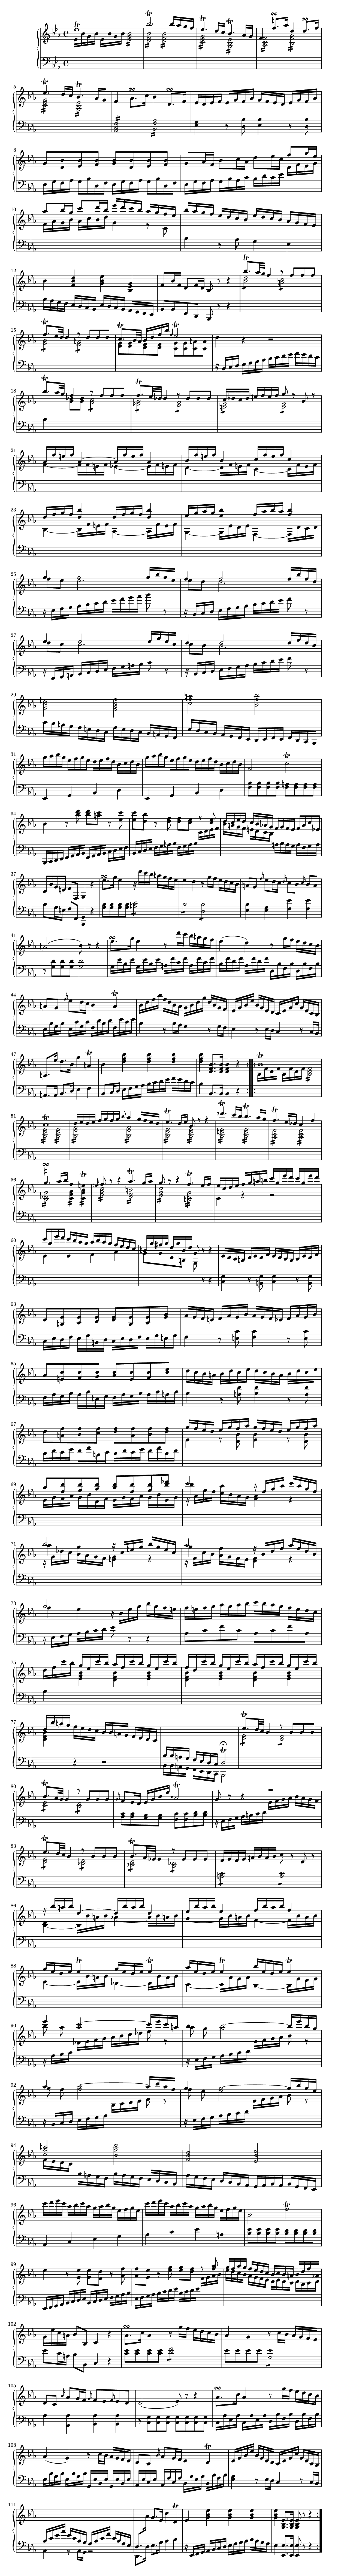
\version "2.24.0"
\include "../../../../stylesheets/annotation.ly"
\include "../../../../stylesheets/score.ly"
\include "../../../../stylesheets/typography.ly"

piece = "Allegro assai"

global = {
  \time 4/4
  \key es \major
}

upVoice = \new Voice {
  \relative c' {
    \repeat volta 2 {
      \clef "treble"
      \voiceOne es'1 \trill |
      bes'2. \trill bes16 as g f |
      es4. \trill d16 c bes4. \trill as16 g |
      f4 \once \override TextScript.script-priority = #-100 f'8. \turn ^\markup \natural as16 d,4 d8. \turn f16 |
      es4. \trill d16 c bes4. \trill as16 g \oneVoice |
      f4 as8. \turn c16 bes4 d,8. \turn f16 |
      es16 d es f es g f as g f es d es g f as |
      g8 <bes d,> <bes es,> <bes f> <bes g> <bes d, > <bes es,> <bes f> |
      g8 as16 f bes8 c16 as d8 es16 c \voiceOne f8 g16 es |
      as8 bes16 g c8 d16 bes es d c bes as g f es |
      bes'16 as g f es d c bes es d c bes as g f es \oneVoice |
      bes'4 <d bes f> <es bes g> <g, es bes> |
      f8 bes16 f d8 f16 d bes8 r r4 |
      \voiceOne bes''8. \trill as32 g f4 r8 f f f |
      f8. \trill es32 d d4 r8 d d d |
      c8. \trill bes32 as bes16 d f bes \grace f4 es2 \trill \oneVoice |
      d4 r r2 |
      \voiceOne bes'8. \trill as32 g f4 r8 f f f |
      f8. \trill es32 des des4 r8 des des des |
      c16 des c des e f e f g8 r bes, r |
      as16 f' e f as,4 ~ 16 f' e f as,4 |
      bes16 f' e f bes,4 c16 f e f c4 |
      d16 f g f <bes d,>4 d,16 f g f <bes d,>4 |
      es,16 g as g <bes es,>4 f16 as bes as <bes f>4 \oneVoice |
      << { g4 g2 g16 bes g es } \\ { f8 es es2. } >> |
      << { f4 f2 f16 bes f d } \\ { es8 d d2. } >> |
      << { es4 es2 es16 g es c } \\ { d8 c c2. } >> |
      << { d4 d2 d16 f d bes } \\ { c8 bes bes2. } >> |
      <e c g>2 <f c as f> |
      <a f c>2 <bes f bes,> |
      g16 as bes g es f g es d es f d bes c d bes |
      g'16 as bes g es f g es d es f d bes c d bes |
      f2 c' \trill |
      bes4 r8 <d' bes> <d bes> <c a> r <c es,> |
      <c es,>8 <bes d,> r <f d> <f d> <es c> \voiceOne r <es c> |
      d16 c es d c bes as g \oneVoice f g f e f as c es, |
      d16 bes' g e f8 f, g4 r |
      es''8. \turn g16 es4 r16 d' c bes a g f es |
      es4 d r8 g16 f es d c bes |
      a8 g \grace f'16 es8 d16 c \grace d16 c8 [ bes ] \grace c16 bes8 [ a ] |
      a2 ( bes8 ) r r4 |
      es8. \turn g16 es4 r8 d'16 c bes a g f |
      es4 ( d ) r8 g16 f es d c bes |
      a8 g \grace f'16 es8 d16 c bes4 a \trill |
      bes16 d f bes f d bes as g bes d g d bes g f |
      es16 g bes es bes g es d c es g c g es c bes |
      a8. es''16 d8. bes16 g'4 a, \trill |
      bes4 <bes' f d>4 <bes f d> <bes f d> |
      <bes f d>4 <bes, f d>8. <bes f d>16 <bes f d>4 r |
    }
    \repeat volta 2 {
      \voiceOne bes1 \trill |
      c1 \trill |
      d16 es d es f g f g \grace bes8 as4 g16 f es d |
      es4. \trill d16 es bes8 r r4 |
      des'4. \trill c16 bes bes4. \trill as16 g |
      f4. \trill es16 des c4 f |
      \once \override TextScript.script-priority = #-100 g4. \turn ^\markup \sharp as16 bes f4 e \trill |
      \grace e16 f8 r r4 as4. \trill g16 as |
      g8 r r4 f4. \trill es16 f |
      es16 c d es f g a b c g es' d c g es' d |
      c16 g es' d c bes as g as bes as g f es d c |
      b16 g' fis g d g b, d g,8 \oneVoice r r4 |
      es16 d c b d es d f es d c b c es d f |
      es8 <g b,> <g c,> <g d> <g es> <g b,> <g c,> <bes g> |
      as16 g f e f as g bes as g f es f as g bes |
      as8 <c e,> <c f,> <c g> <c as> <c e,> <c f,> <c es> |
      d16 c bes a bes d c es d c bes a bes d c es |
      d8 <f a,>8 <f bes,> <f c> <f d> <f a,> <f bes,> <f d> |
      \voiceOne g16 f es d es g f as g f es d es g f as |
      g8 <bes d,> <bes es,> <bes f> <bes g> <bes d,> <bes es,> <bes des> |
      << { c2 } \\ { bes4 as } >> r16 d, f as c as f d |
      << { bes'2 } \\ { as4 g } >> r16 c, e g bes g e c |
      << { as'2 } \\ { g4 f } >> r16 bes, d f as f d bes \oneVoice |
      << { g'2 } \\ { f4 es } >> r16 bes es g bes g f e |
      f16 e f g as g as bes c bes as g f e d c |
      d16 f c' bes \voiceOne g es c' bes as f c' bes g es c' bes |
      f16 d c' bes g es c' bes as f c' bes g es c' bes |
      d,16 bes' a g \oneVoice f es d c bes bes a g f es d c |
      \change Staff = "down" \voiceOne bes16 bes a g f es d c d2 \trill \fermata |
      \change Staff = "up" es''8. \trill d32 c bes4 r8 bes bes bes |
      bes8. \trill as32 g g4 r8 g g g \oneVoice |
      \grace g16 f8 es16 d es g bes es \grace bes4 as2 \trill |
      g8 r r4 \voiceOne r2 |
      es'8. \trill d32 c bes4 r8 bes bes bes |
      bes8. \trill as32 ges32 ges4 r8 ges ges ges \oneVoice |
      f16 g f g a bes a bes c8 r es, r |
      \voiceOne r16 bes'' a bes d,4 ~ 16 bes' a bes d,4 |
      es16 bes' as bes es,4 f16 bes as bes f4 |
      g16 es d es es4 \trill g16 es d es es4 \trill |
      as16 es d es es4 \trill bes'16 es, d es es4 \trill \oneVoice |
      << { es'4 } \\ { bes8 as } >> \voiceOne <c as>2 ~ c16 es c a \oneVoice |
      << { bes4 } \\ { as8 g } >> <bes g>2 ~ \voiceOne bes16 es bes g \oneVoice |
      << { as4 } \\ { g8 f } >> <as f>2 ~ \voiceOne as16 c as f \oneVoice |
      << { g4 } \\ { f8 es } >> <g es>2 ~ \voiceOne g16 bes g es |
      <a f c>2 \oneVoice <bes f bes,> |
      <d, bes f>2 <es bes es,> |
      c'16 d es c as bes c as g as bes g es f g es |
      c'16 d es c as bes c as g as bes g es f g es |
      bes2 f' \trill |
      es4 r8 <es g,> <es g,> <d f,> r <f as,> |
      <f as,>8 <es g,> r <g es> <g es> <f d> \voiceOne r <as f> |
      g16 f as g f es d c bes c bes a bes d f as, \oneVoice |
      g16 es' c a bes8 bes, c4 r |
      as'8. \turn c16 as4 r8 g'16 f es d c bes |
      as4 g r8 c16 bes as g f es |
      d8 c \grace bes'16 as8 g16 f \grace g16 f8 es \grace f16 es8 d |
      d2 ( es8 ) r r4 |
      as8. \turn c16 as4 r8 g'16 f es d c bes |
      as4 ( g ) r8 c16 bes as g f es |
      d8 c \grace bes'16 as8 g16 f es4 d \trill |
      es16 g bes es bes g es d c es g c g es c bes |
      \change Staff = "down" \voiceOne as16 c es as es c as g f as c f c as f es |
      d8. \change Staff = "up" \oneVoice as''16 g8. es16 c'4 d, \trill |
      es4 <es' bes g> <es bes g> <es bes g> |
      <es bes g>4 <es, bes g>8. <es bes g>16 <es bes g>8 r8 r4 |
    }
  }
}

downVoice = \new Voice {
  \relative c {
    \repeat volta 2 {
      \clef "bass"
      \change Staff = "up" \voiceTwo es'16 bes' g bes es, bes' g bes \repeat tremolo 8 <bes g es>16 |
      \repeat tremolo 8 <bes f d>16 \repeat tremolo 8 <bes f d> |
      \repeat tremolo 8 <g es c>16 \repeat tremolo 8 <es bes g> |
      \repeat tremolo 8 <f c as>16 \repeat tremolo 8 <as f bes,> |
      \repeat tremolo 8 <g es c>16 \repeat tremolo 8 <es bes g> \change Staff = "down" \oneVoice |
      \repeat tremolo 8 <f, c as>16 \repeat tremolo 8 <as f bes,> |
      <g es>4 r8 <bes d,> <bes es,>4 r8 <bes d,> |
      es,16 g f as g bes d, f es g f as g bes d, f |
      es16 g f as g bes as c bes d c es \change Staff = "up" \voiceTwo d f es g |
      f16 as g bes as c bes d g,4 r8 c, \change Staff = "down" \oneVoice |
      bes4 r8 as g4 es |
      bes'16 as g f es d c bes es d c bes as g f es |
      bes'8 bes f d bes8 r r4 |
      \change Staff = "up" \voiceTwo \repeat tremolo 4 <d''' bes>8 \repeat tremolo 4 <c a> |
      \voiceTwo \repeat tremolo 4 <bes g>8 \repeat tremolo 4 <a f> |
      <g es>8 <g es> <f d> <f d> <g c,> <g c,> <a c,> <a c,> \change Staff = "down" \oneVoice |
      r16 bes,, c d es f g as bes c d es f es d c |
      bes4 \change Staff = "up" \voiceTwo <des' bes>8 <des bes> \repeat tremolo 4 <c as>8 |
      \repeat tremolo 4 <bes ges>8 \repeat tremolo 4 <as f> |
      \repeat tremolo 4 <g e>8 \repeat tremolo 4 <g e> |
      f4 ~ 16 f e f es4 ~ 16 f e f |
      d4 ~ 16 f e f c4 ~ 16 f e f |
      bes,4 ~ 16 f' e f as,4 ~ 16 f' e f |
      g,4 ~ 16 es' d es f,4 ~ 16 d' c d \change Staff = "down" \oneVoice |
      r16 es, f g as bes c d es f g as bes8 r |
      r16 bes,, c d es f g as bes c d es f8 r |
      r16 f,, g a bes c d es f g a bes c8 r |
      r16 bes, c d es f g as bes c d es f8 r |
      c16 bes a g f e d c f e d c bes a g f |
      es'16 d c bes as g f es d es f es f d c bes |
      es4 g bes d |
      es,4 g bes d |
      <bes' f>8 <bes f> <bes f> <bes f> <a f> <a f> <a f> <a f> |
      bes,,16 c d es f g as bes f g as bes c d es f |
      bes,16 c d es f g a bes f g a bes \change Staff = "up" \voiceTwo c d es f |
      bes16 a g f e d c bes \change Staff = "down" \oneVoice a bes a g a f g a |
      bes8 g16 e f8 f, <g bes,>4 r |
      <bes' g>8 <bes g> <bes g> <bes g> \repeat tremolo 4 <c a>8
      \repeat tremolo 4 bes8 \repeat tremolo 4 <bes d,>8 |
      <bes es,>4 <g es> <es' f,> <es f,> |
      r8 <d g,> <d g,> <d g,> <d g,>2 |
      g,16 es' bes es g,16 es' bes es a, f' c f a, f' c f |
      bes,16 f' d f as, f' d f d, bes' f bes d, bes' f bes |
      es,16 bes' g bes es, c' g c f, d' bes d f, es' c es |
      bes4 r8 bes16 as g4 r8 g16 f |
      es4 r8 es16 d c4 r8 c16 bes |
      a8. a16 bes8. d16 es4 f |
      bes,8 c16 d es f g as bes c d es f es d c |
      bes4 bes,8. bes16 bes4 r4 |
    }
    \repeat volta 2 {
      \change Staff = "up" \voiceTwo bes'16 f' d f bes, f' d f \repeat tremolo 8 <f d bes> |
      \repeat tremolo 8 <g es bes>16 \repeat tremolo 8 <g es bes> |
      \repeat tremolo 8 <as f bes,>16 \repeat tremolo 8 <as f bes,> |
      \repeat tremolo 8 <g es bes>16 \repeat tremolo 8 <g es bes> |
      \repeat tremolo 8 <g e bes>16 \repeat tremolo 8 <g e bes> |
      \repeat tremolo 8 <f c as>16 \repeat tremolo 8 <f c as> |
      \repeat tremolo 8 <g des bes>16 \repeat tremolo 4 <as f c> \repeat tremolo 4 <bes g c,> |
      \repeat tremolo 8 <c as f>16 \repeat tremolo 8 <b f d> |
      \repeat tremolo 8 <c g es>16 \repeat tremolo 8 <g d b> |
      c,4 r r2 |
      es4 es f as |
      g8 g d b g \change Staff = "down" \oneVoice r r4 |
      <g c,>4 r8 <g b,>8 <g c,>4 r8 <g b,> |
      c,16 es d f es g b, d c es d f es g e g |
      f4 r8 <c' e,> <c f,>4 r8 <c e,> |
      f,16 as g bes as c e, g f as g bes as c a c |
      bes4 r8 <f' a,> <f bes,>4 r8 <f a,> |
      bes,16 d c es d f a, c bes d c es d f bes, d |
      \change Staff = "up" \voiceTwo es4 r8 <bes' d,> <bes es,>4 r8 <bes d,> |
      es,16 g f as g bes d, f es g f as g bes es, g |
      r16 as es' d c bes as g <as f>4 r |
      r16 g des' c bes as g f <g e>4 r |
      r16 f c' bes as g f es <f d>4 r \change Staff = "down" \oneVoice |
      r16 es, f g as bes c d es8 r r4 |
      as,8 c f c as c f as, |
      bes4 \change Staff = "up" \voiceTwo <bes' g es> <bes f d> <bes g es> |
      <bes f d>4 <bes g es> <bes f d> <bes g es> |
      <bes f d>4 \change Staff = "down" \oneVoice r4 r2 |
      \voiceTwo bes,,16 bes a g f es d c bes2 |
      \change Staff = "up" \repeat tremolo 4 <g''' es>8 \repeat tremolo 4 <f d> |
      \repeat tremolo 4 <es c>8 \repeat tremolo 4 <d bes> \change Staff = "down" \oneVoice |
      <c as>8 <c as> <bes g> <bes g> <c f,> <c f,> <d bes> <d bes> |
      r16 es, f g as b c d \change Staff = "up" \voiceTwo es f g as bes as g f |
      \repeat tremolo 4 <g es>8 \repeat tremolo 4 <f des> |
      \repeat tremolo 4 <es ces>8 \repeat tremolo 4 <des bes> \change Staff = "down" \oneVoice |
      \repeat tremolo 4 <c a>8 \repeat tremolo 4 <c a> |
      \change Staff = "up" \voiceTwo <d bes>4 ~ bes16 bes' a bes as4 ~ 16 bes a bes |
      g4 ~ 16 bes a bes f4 ~ 16 bes a bes |
      es,4 ~ 16 bes' a bes des,4 ~ 16 bes' a bes |
      c,4 ~ 16 as' g as bes,4 ~ 16 g' f g \change Staff = "down" \oneVoice |
      r16 as, bes c \change Staff = "up" \voiceTwo des es f g as bes c des es8 r \change Staff = "down" \oneVoice |
      r16 es,, f g as bes c d \change Staff = "up" \voiceTwo es f g as bes8 r \change Staff = "down" \oneVoice |
      r16 bes,, c d es f g as \change Staff = "up" \voiceTwo bes c d es f8 r \change Staff = "down" \oneVoice |
      r16 es, f g as bes c d \change Staff = "up" \voiceTwo es f g as bes8 r |
      f16 es d c \change Staff = "down" \oneVoice bes a g f bes a g f es d c bes |
      as'16 g f es d c bes as g as bes as bes g f es |
      as4 c es g |
      as4 c es a, |
      \repeat unfold 4 <es' bes>8 \repeat unfold 4 <d bes>8 |
      es,,16 f g as bes c d es bes c d es f g as bes |
      es,16 f g as bes c d es bes c d es \change Staff = "up" \voiceTwo f g as bes |
      es16 d c bes as g f es d es d c d bes c d \change Staff = "down" \oneVoice |
      es8 c16 a bes8 bes, c4 r |
      \repeat unfold 4 <es' c>8 \repeat tremolo 4 <f d> |
      \repeat unfold 4 es8 \repeat tremolo 4 <es g,> |
      as,4 <as as,> <as bes,> <as bes,> |
      r8 \repeat unfold 7 <g c,> |
      c,16 as' es as c,16 as' es as d, bes' f bes d, bes' f bes |
      es,16 bes' g bes es, bes' g bes g, es' bes es g, es' bes es |
      as,16 es' c es as, f' c f bes, g' es g bes, as' f as |
      <g es>4 r8 es16 d c4 r8 c16 bes |
      \voiceTwo as4 r8 as16 g r2 |
      d8. \oneVoice d'16 es8. g16 as4 bes |
      r16 es,, f g as bes c d es f g as bes as g f |
      es4 <es es,>8. <es es,>16 <es es,>8 r r4 |
    }
  }
}

\score {
  \new PianoStaff <<
    \new Staff = "up" << \global \upVoice >>
    \new Staff = "down" << \global \downVoice >>
  >>
}
